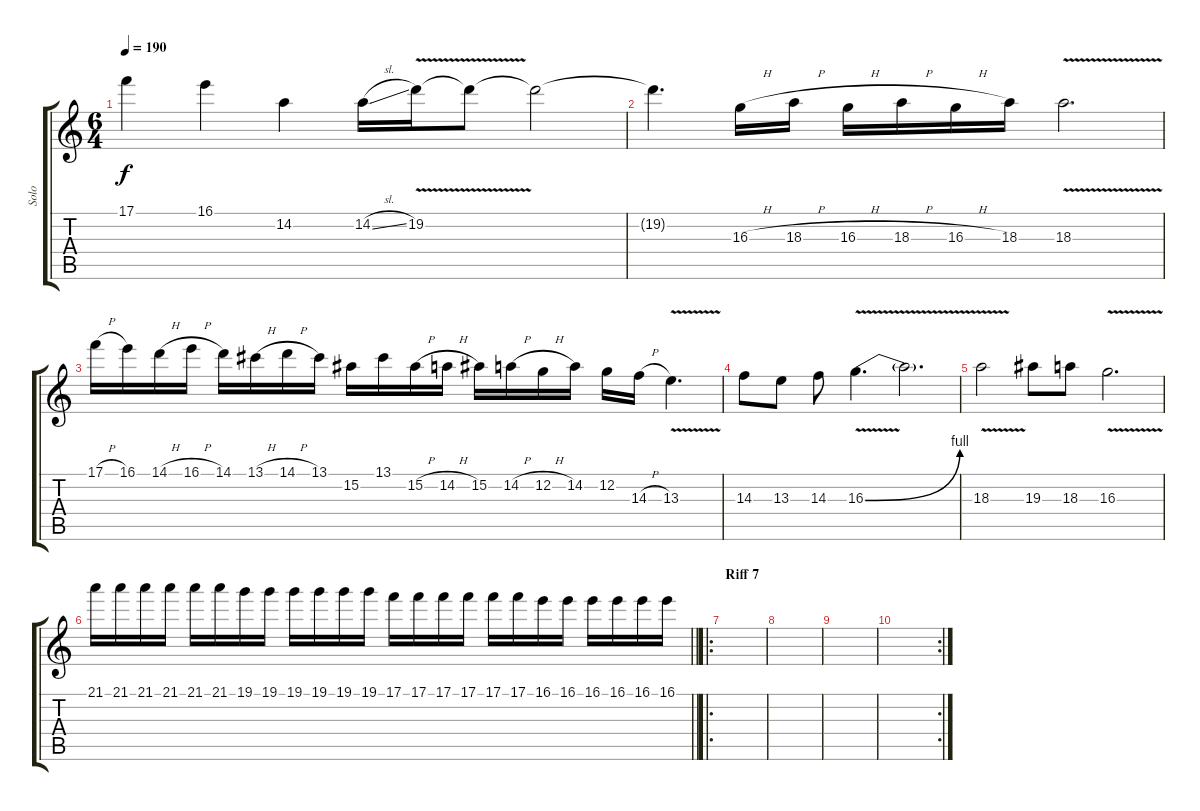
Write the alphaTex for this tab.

\track ("Solo" "Solo") {instrument distortionguitar}
\staff {score tabs}
\tuning (C4 G3 Eb3 Bb2 F2 C2) {hide}
\ts (6 4)
\tempo 190
\clef g2
\ks c
17.1.4{dy f} 16.1.4 14.2.4 14.2{sl}.16 19.2{v}.16 19.2{t}.8 19.2{t}.2 |
19.2{t}.4{d} 16.3{h}.16 18.3{h}.16 16.3{h}.16 18.3{h}.16 16.3{h}.16 18.3.16 18.3{v}.2{d} |
17.1{h}.16 16.1.16 14.1{h}.16 16.1{h}.16 14.1.16 13.1{h}.16 14.1{h}.16 13.1.16 15.2.16 13.1.16 15.2{h}.16 14.2{h}.16 15.2.16 14.2{h}.16 12.2{h}.16 14.2.16 12.2.16 14.3{h}.16 13.3{v}.4{d} |
14.3.8 13.3.8 14.3.8 16.3{be (bend 0 0 60 4) v}.4{d} 16.3{t}.2{d} |
18.3{v}.2 19.3.8 18.3.8 16.3{v}.2{d} |
\barLineRight lightlight
21.1.16 21.1.16 21.1.16 21.1.16 21.1.16 21.1.16 19.1.16 19.1.16 19.1.16 19.1.16 19.1.16 19.1.16 17.1.16 17.1.16 17.1.16 17.1.16 17.1.16 17.1.16 16.1.16 16.1.16 16.1.16 16.1.16 16.1.16 16.1.16 |
\ro
\section ("" "Riff 7")
|
|
|
\rc 2
